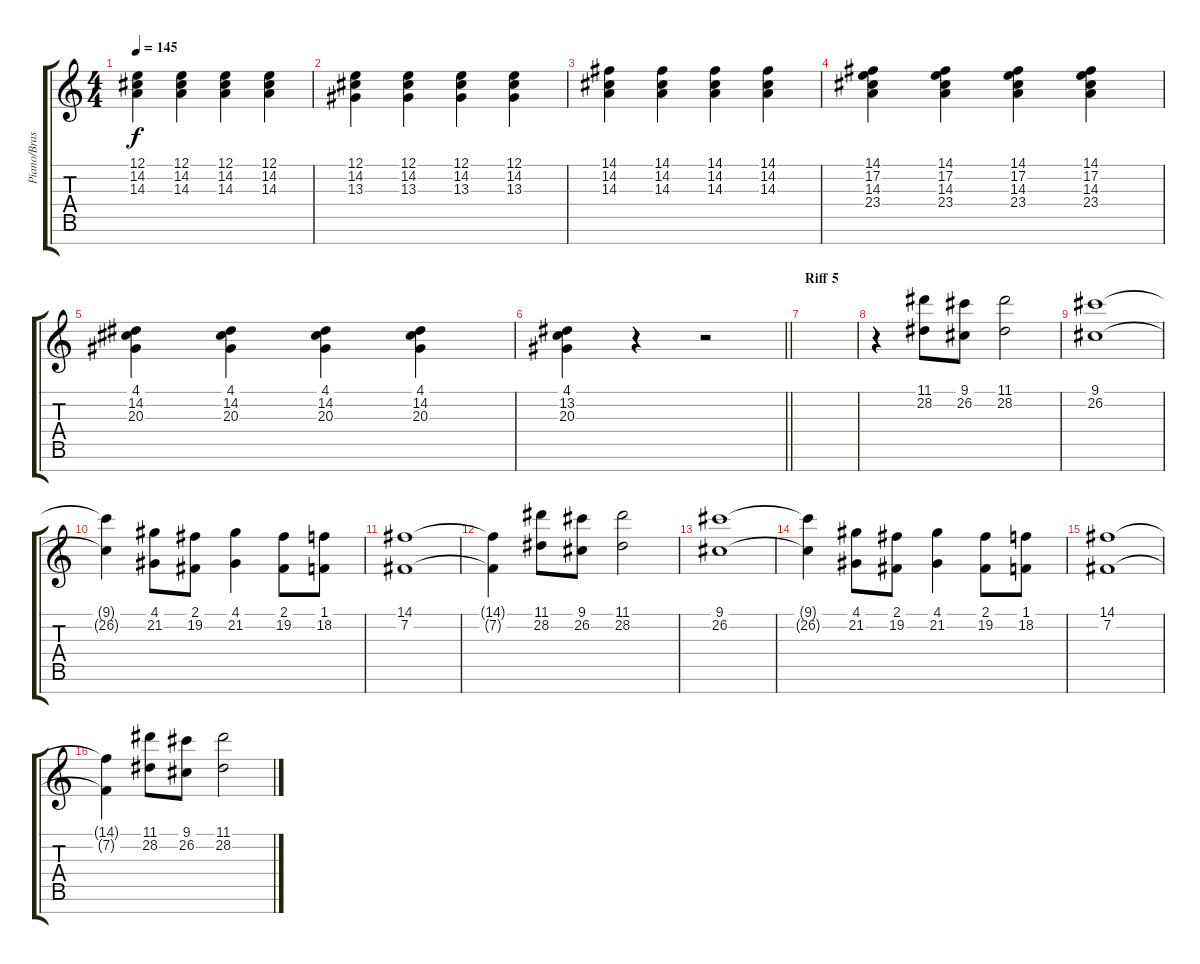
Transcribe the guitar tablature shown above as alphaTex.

\track ("Piano/Brass" "Piano/Bras") {instrument acousticgrandpiano}
\staff {score tabs}
\tuning (E4 B3 G3 D3 A2 E2 B1) {hide}
\ts (4 4)
\tempo 145
\clef g2
\ks c
(12.1 14.2 14.3).4{dy f} (12.1 14.2 14.3).4 (12.1 14.2 14.3).4 (12.1 14.2 14.3).4 |
(12.1 14.2 13.3).4 (12.1 14.2 13.3).4 (12.1 14.2 13.3).4 (12.1 14.2 13.3).4 |
(14.1 14.2 14.3).4 (14.1 14.2 14.3).4 (14.1 14.2 14.3).4 (14.1 14.2 14.3).4 |
(14.1 17.2 14.3 23.4).4 (14.1 17.2 14.3 23.4).4 (14.1 17.2 14.3 23.4).4 (14.1 17.2 14.3 23.4).4 |
(4.1 14.2 20.3).4 (4.1 14.2 20.3).4 (4.1 14.2 20.3).4 (4.1 14.2 20.3).4 |
\barLineRight lightlight
(4.1 13.2 20.3).4 r.4 r.2 |
\section ("" "Riff 5")
|
r.4 (11.1 28.2).8 (9.1 26.2).8 (11.1 28.2).2 |
(9.1 26.2).1 |
(9.1{t} 26.2{t}).4 (4.1 21.2).8 (2.1 19.2).8 (4.1 21.2).4 (2.1 19.2).8 (1.1 18.2).8 |
(14.1 7.2).1 |
(14.1{t} 7.2{t}).4 (11.1 28.2).8 (9.1 26.2).8 (11.1 28.2).2 |
(9.1 26.2).1 |
(9.1{t} 26.2{t}).4 (4.1 21.2).8 (2.1 19.2).8 (4.1 21.2).4 (2.1 19.2).8 (1.1 18.2).8 |
(14.1 7.2).1 |
(14.1{t} 7.2{t}).4 (11.1 28.2).8 (9.1 26.2).8 (11.1 28.2).2
